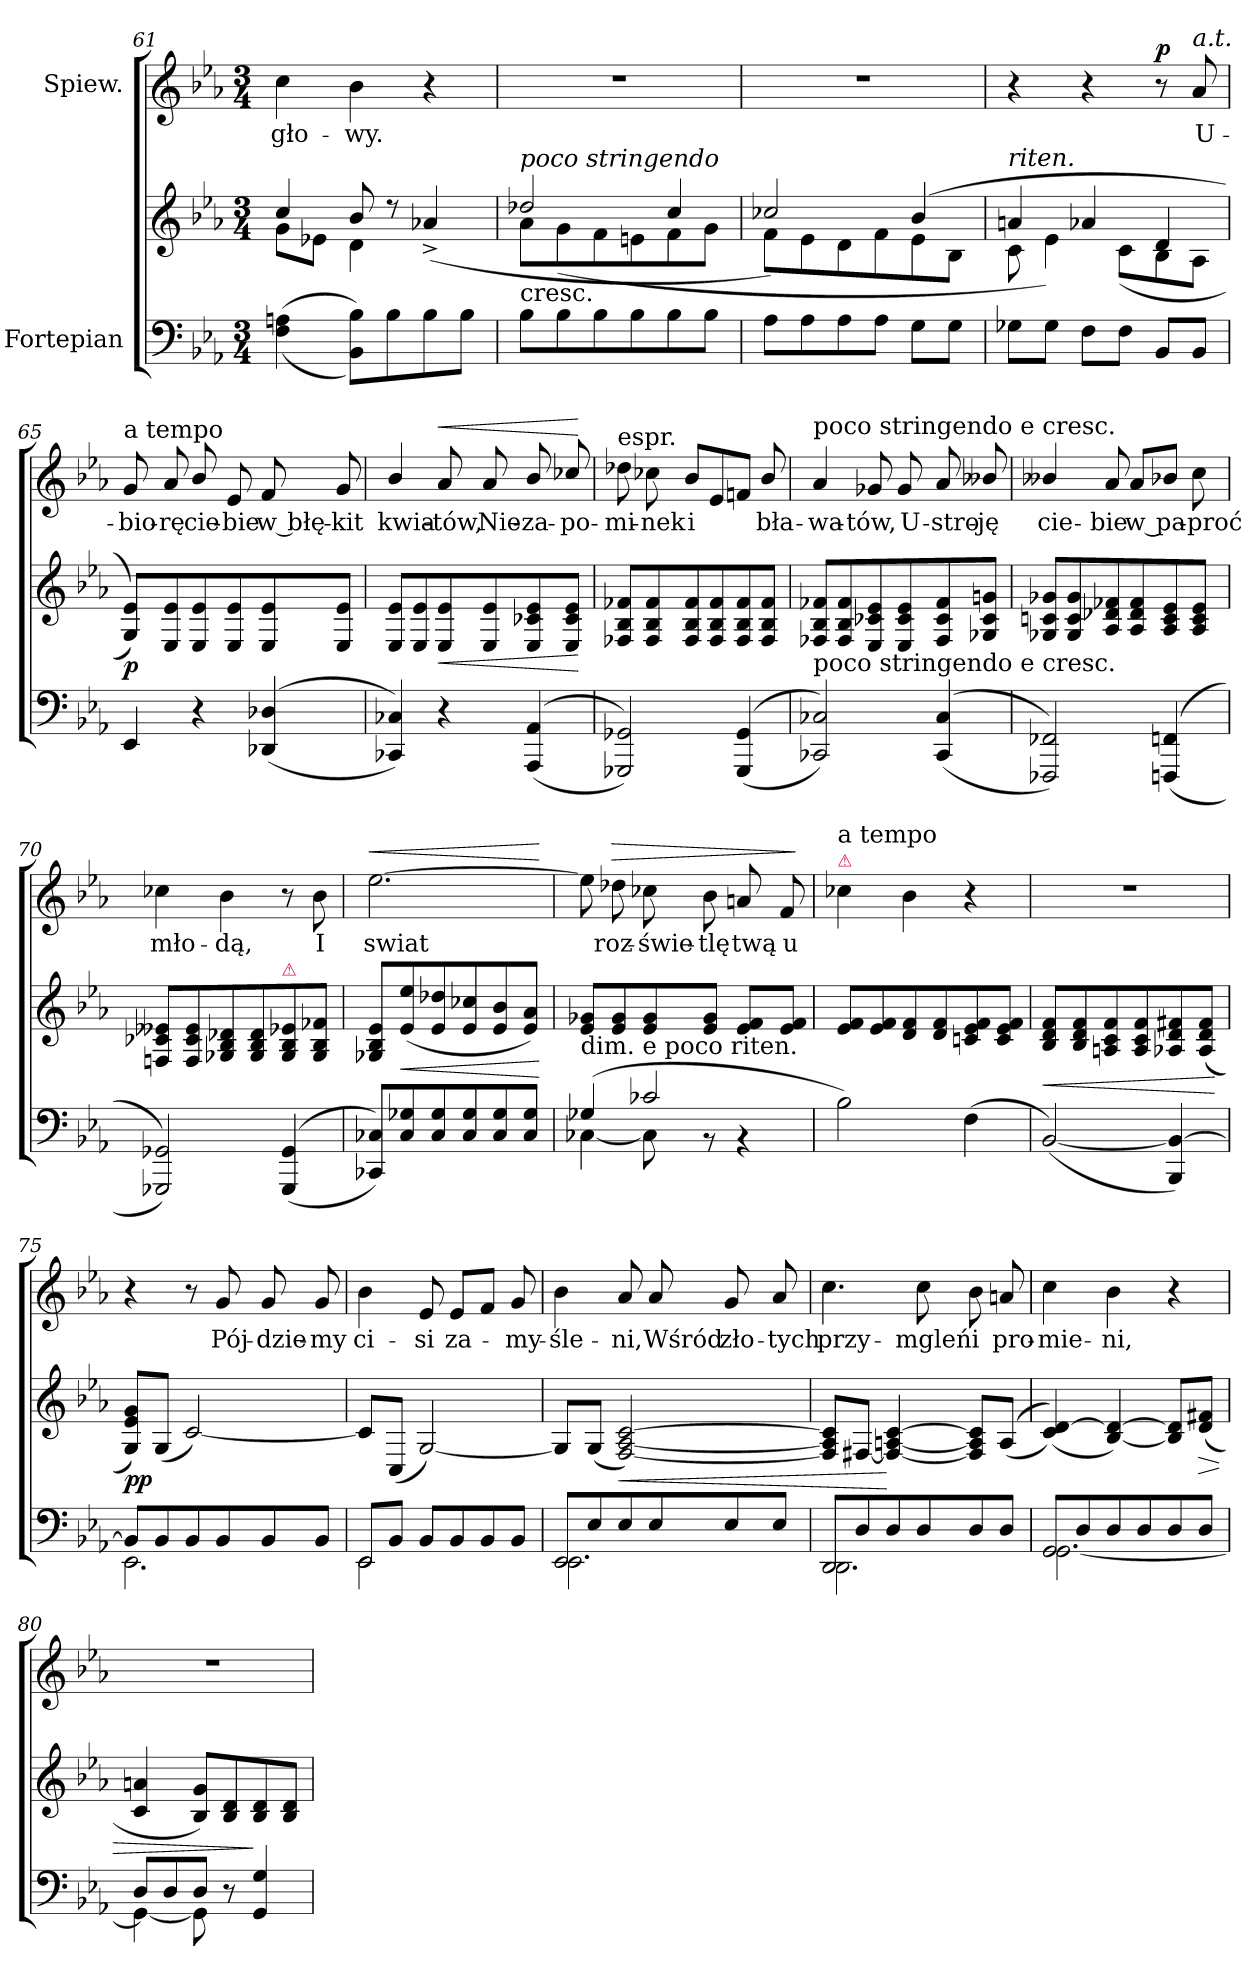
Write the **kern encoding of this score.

**kern	**kern	**dynam	**kern	**text	**dynam
*part2	*part2	*part2	*part1	*part1	*part1
*staff3	*staff2	*staff2/3	*staff1	*staff1	*staff1
*I"Fortepian	*	*	*I"Spiew.	*	*
*clefF4	*clefG2	*	*clefG2	*	*
*k[b-e-a-]	*k[b-e-a-]	*	*k[b-e-a-]	*	*
*E-:	*E-:	*	*E-:	*	*
*M3/4	*M3/4	*	*M3/4	*	*
=61	=61	=61	=61	=61	=61
*	*^	*	*	*	*
(<(>4F\ 4An\	4cc/	8g\L	.	4cc\	gło-	.
.	.	8e-X\J	.	.	.	.
8BB-\ 8B-\L))	8b-/	4d\	.	4b-\	-wy.	.
8B-\	8r	.	.	.	.	.
8B-\	(>4a-X^>/	4ryy	.	4r	.	.
8B-\J	.	.	.	.	.	.
=62	=62	=62	=62	=62	=62	=62
!	!LO:TX:a:i:t=poco stringendo	!	!	!	!	!
!	!LO:TX:c:t=cresc.	!	!	!	!	!
8B-\L	2dd-X/	8a-\L	.	2.r	.	.
8B-\	.	(<8g\	.	.	.	.
8B-\	.	8f\	.	.	.	.
8B-\	.	8en\	.	.	.	.
8B-\	4cc/	8f\	.	.	.	.
8B-\J	.	8g\J	.	.	.	.
=63	=63	=63	=63	=63	=63	=63
8A-\L	2cc-X/)	8f\L	.	2.r	.	.
8A-\	.	8e-\	.	.	.	.
8A-\	.	8d\	.	.	.	.
8A-\J	.	8f\	.	.	.	.
8G\L	(>4b-/	8e-\	.	.	.	.
8G\J	.	8B-\J	.	.	.	.
=64	=64	=64	=64	=64	=64	=64
!	!LO:TX:a:i:t=riten.	!	!	!	!	!
8G-X\L	4an/	8c\	.	4r	.	.
8G-\J	.	4e-\)	.	.	.	.
8F\L	4a-X/	.	.	4r	.	.
8F\J	.	(8c\L	.	.	.	.
!	!	!	!	!	!	!LO:DY:a
8BB-/L	4d/	8B-\	.	8r	.	p
!	!	!	!	!LO:TX:a:i:t=a.t.	!	!
8BB-/J	.	8A-\J	.	8a-/	U-	.
=65	=65	=65	=65	=65	=65	=65
!	!	!	!	!LO:TX:a:t=a tempo	!	!
*	*v	*v	*	*	*	*
4EE-/	8G/ 8e-/L))	p	8g/	-bio-	.
.	8E-/ 8e-/	.	8a-/	-rę	.
4r	8E-/ 8e-/	.	8b-/	cie-	.
.	8E-/ 8e-/	.	8e-/	-bie	.
(<(>4DD-X/ 4D-X/	8E-/ 8e-/	.	8f/	w błę-	.
.	8E-/ 8e-/J	.	8g/	-kit	.
=66	=66	=66	=66	=66	=66
4CC-X/ 4C-X/))	8E-/ 8e-/L	.	4b-/	kwia-	.
.	8E-/ 8e-/	.	.	.	.
!	!	!	!	!	!LO:HP:a
4r	8E-/ 8e-/	<	8a-/	-tów,	<
.	8E-/ 8e-/	.	8a-/	Nie-	.
(<(>4AAA-/ 4AA-/	8E-/ 8c-X/ 8e-/	.	8b-/	-za-	.
.	8E-/ 8c-/ 8e-/J	.	8cc-X/	-po-	.
.	.	[	.	.	[
=67	=67	=67	=67	=67	=67
!	!	!	!LO:TX:a:t=espr.	!	!
2GGG-X/ 2GG-X/))	8F-X/ 8B-/ 8f-X/L	.	8dd-X\	-mi-	.
.	8F-/ 8B-/ 8f-/	.	8cc-X\	-nek	.
.	8F-/ 8B-/ 8f-/	.	8b-/L	i	.
.	8F-/ 8B-/ 8f-/	.	8e-/	.	.
(<(>4GGG-/ 4GG-/	8F-/ 8B-/ 8f-/	.	8fn/J	.	.
.	8F-/ 8B-/ 8f-/J	.	8b-/	bła-	.
=68	=68	=68	=68	=68	=68
!	!	!	!LO:TX:a:t=poco stringendo e cresc.	!	!
!	!LO:TX:c:t=poco stringendo e cresc.	!	!	!	!
2CC-X/ 2C-X/))	8F-X/ 8B-/ 8f-X/L	.	4a-/	-wa-	.
.	8F-/ 8B-/ 8f-/	.	.	.	.
.	8E-/ 8c-X/ 8e-/	.	8g-X/	-tów,	.
.	8E-/ 8c-/ 8e-/	.	8g-/	U-	.
(<(>4CC-/ 4C-/	8F-/ 8c-/ 8f-/	.	8a-/	-stro-	.
.	8G-X/ 8c-/ 8gn/J	.	8b--X/	-ję	.
=69	=69	=69	=69	=69	=69
2FFF-X/ 2FF-X/))	8G-X/ 8cn/ 8g-X/L	.	4b--X/	cie-	.
.	8G-/ 8c/ 8g-/	.	.	.	.
.	8A-/ 8d-X/ 8f-X/	.	8a-/	-bie	.
.	8A-/ 8d-/ 8f-/	.	8a-/L	w pa-	.
(<(>4FFFn/ 4FFn/	8A-/ 8c/ 8e-/	.	8b-X/J	.	.
.	8A-/ 8c/ 8e-/J	.	8cc\	-proć	.
=70	=70	=70	=70	=70	=70
2GGG-X/ 2GG-X/))	8Fn/ 8c-X/ 8e--X/L	.	4cc-X\	mło-	.
.	8F/ 8c-/ 8e--/	.	.	.	.
.	8G-X/ 8B-/ 8d-X/	.	4b-\	-dą,	.
.	8G-/ 8B-/ 8d-/	.	.	.	.
!	!LO:TX:a:color=crimson:t=⚠	!	!	!	!
(<(>4GGG-/ 4GG-/	8G-/ 8B-/ 8e-X/	.	8r	.	.
.	8G-/ 8B-/ 8f-X/J	.	8b-\	I	.
=71	=71	=71	=71	=71	=71
!	!	!	!	!	!LO:HP:a
8CC-X/ 8C-X/L))	8G-X/ 8B-/ 8e-/L	.	[2.ee-\	swiat	<
8C-/ 8G-X/	(<8e-/ 8ee-/	<	.	.	.
8C-/ 8G-/	8e-/ 8dd-X/	.	.	.	.
8C-/ 8G-/	8e-/ 8cc-X/	.	.	.	.
8C-/ 8G-/	8e-/ 8b-/	.	.	.	.
8C-/ 8G-/J	8e-/ 8a-/J)	.	.	.	.
.	.	[	.	.	[
=72	=72	=72	=72	=72	=72
*^	*	*	*	*	*
!	!	!LO:TX:c:t=dim. e poco riten.	!	!	!	!
(>4G-X/	[4C-X\	8e-/ 8g-X/L	.	8ee-\]	.	.
!	!	!	!	!	!	!LO:HP:a
.	.	8e-/ 8g-/	.	8dd-X\	roz-	>
2c-X/	8C-\]	8e-/ 8g-/	.	8cc-X\	-świe-	.
.	8r	8e-/ 8g-/J	.	8b-\	-tlę	.
.	4r	8e-/ 8f/L	.	8an/	twą	.
.	.	8e-/ 8f/J	.	8f/	u	.
*v	*v	*	*	*	*	*
.	.	.	.	.	]
=73	=73	=73	=73	=73	=73
!	!	!	!LO:TX:a:color=crimson:t=⚠	!	!
!	!	!	!LO:TX:a:t=a tempo	!	!
2B-\)	8e-/ 8f/L	.	4cc-X\	.	.
.	8e-/ 8f/	.	.	.	.
.	8d/ 8f/	.	4b-\	.	.
.	8d/ 8f/	.	.	.	.
(>4F\	8cn/ 8e-/ 8f/	.	4r	.	.
.	8c/ 8e-/ 8f/J	.	.	.	.
=74	=74	=74	=74	=74	=74
(<[2BB-/)	8B-/ 8d/ 8f/L	<	2.r	.	.
.	8B-/ 8d/ 8f/	.	.	.	.
.	8An/ 8c/ 8f/	.	.	.	.
.	8A/ 8c/ 8f/	.	.	.	.
4BBB-/ 4BB-_/)	8A-X/ 8d/ 8f#X/	.	.	.	.
.	(>8A-/ 8d/ 8f#/J	.	.	.	.
.	.	[	.	.	.
=75	=75	=75	=75	=75	=75
*^	*	*	*	*	*
8BB-/L]	2.EE-\	8G/ 8e-/ 8g/L)	pp	4r	.	.
8BB-/	.	(<8G/J	.	.	.	.
8BB-/	.	[2c/)	.	8r	.	.
8BB-/	.	.	.	8g/	Pój-	.
8BB-/	.	.	.	8g/	-dzie-	.
8BB-/J	.	.	.	8g/	-my	.
=76	=76	=76	=76	=76	=76	=76
!LO:N:vis=2	!	!	!	!	!	!
8EE-/	2EE-\	8c/L]	.	4b-\	ci-	.
8BB-/J	.	(<8C/J	.	.	.	.
8BB-/L	.	[2G/)	.	8e-/	-si	.
8BB-/	.	.	.	8e-/L	za-	.
8BB-/	4ryy	.	.	8f/J	.	.
8BB-/J	.	.	.	8g/	-my-	.
=77	=77	=77	=77	=77	=77	=77
!LO:N:vis=2	!	!	!	!	!	!
8EE-/	2.EE-\	8G/L]	.	4b-\	-śle-	.
8E-/	.	(<8G/J	.	.	.	.
8E-/	.	[2F/ [2A-/ [2c/)	<	8a-/	-ni,	.
8E-/	.	.	.	8a-/	Wśród	.
8E-/	.	.	.	8g/	zło-	.
8E-/J	.	.	.	8a-/	-tych	.
=78	=78	=78	=78	=78	=78	=78
!LO:N:vis=2	!	!	!	!	!	!
8DD/	2.DD\	8F]/ 8A-]/ 8c]/L	.	4.cc\	przy-	.
8D/	.	[<8F#X/J	.	.	.	.
8D/	.	4F#_/ [4An/ [4c/	[	.	.	.
8D/	.	.	.	8cc\	-mgleń	.
8D/	.	8F#]/ 8A]/ 8c]/L	.	8b-\	i	.
8D/J	.	(<(>8A/J	.	8an/	pro-	.
=79	=79	=79	=79	=79	=79	=79
!LO:N:vis=2	!	!	!	!	!	!
8GG/	[<2.GG\	(<4c/ [4d/))	.	4cc\	-mie-	.
8D/	.	.	.	.	.	.
8D/	.	[4B-/ 4d_/)	.	4b-\	-ni,	.
8D/	.	.	.	.	.	.
8D/	.	8B-]/ 8d]/L	.	4r	.	.
8D/J	.	(>8d/ 8f#X/J	>	.	.	.
=80	=80	=80	=80	=80	=80	=80
8D/L	4GG\_	4c/ 4an/	.	2.r	.	.
8D/	.	.	.	.	.	.
8D/J	8GG\]	8B-/ 8g/L)	.	.	.	.
8r	4.ryy	8B-/ 8d/	.	.	.	.
4GG/ 4G/	.	8B-/ 8d/	]	.	.	.
.	.	8B-/ 8d/J	.	.	.	.
*v	*v	*	*	*	*	*
=	=	=	=	=	=
*-	*-	*-	*-	*-	*-
